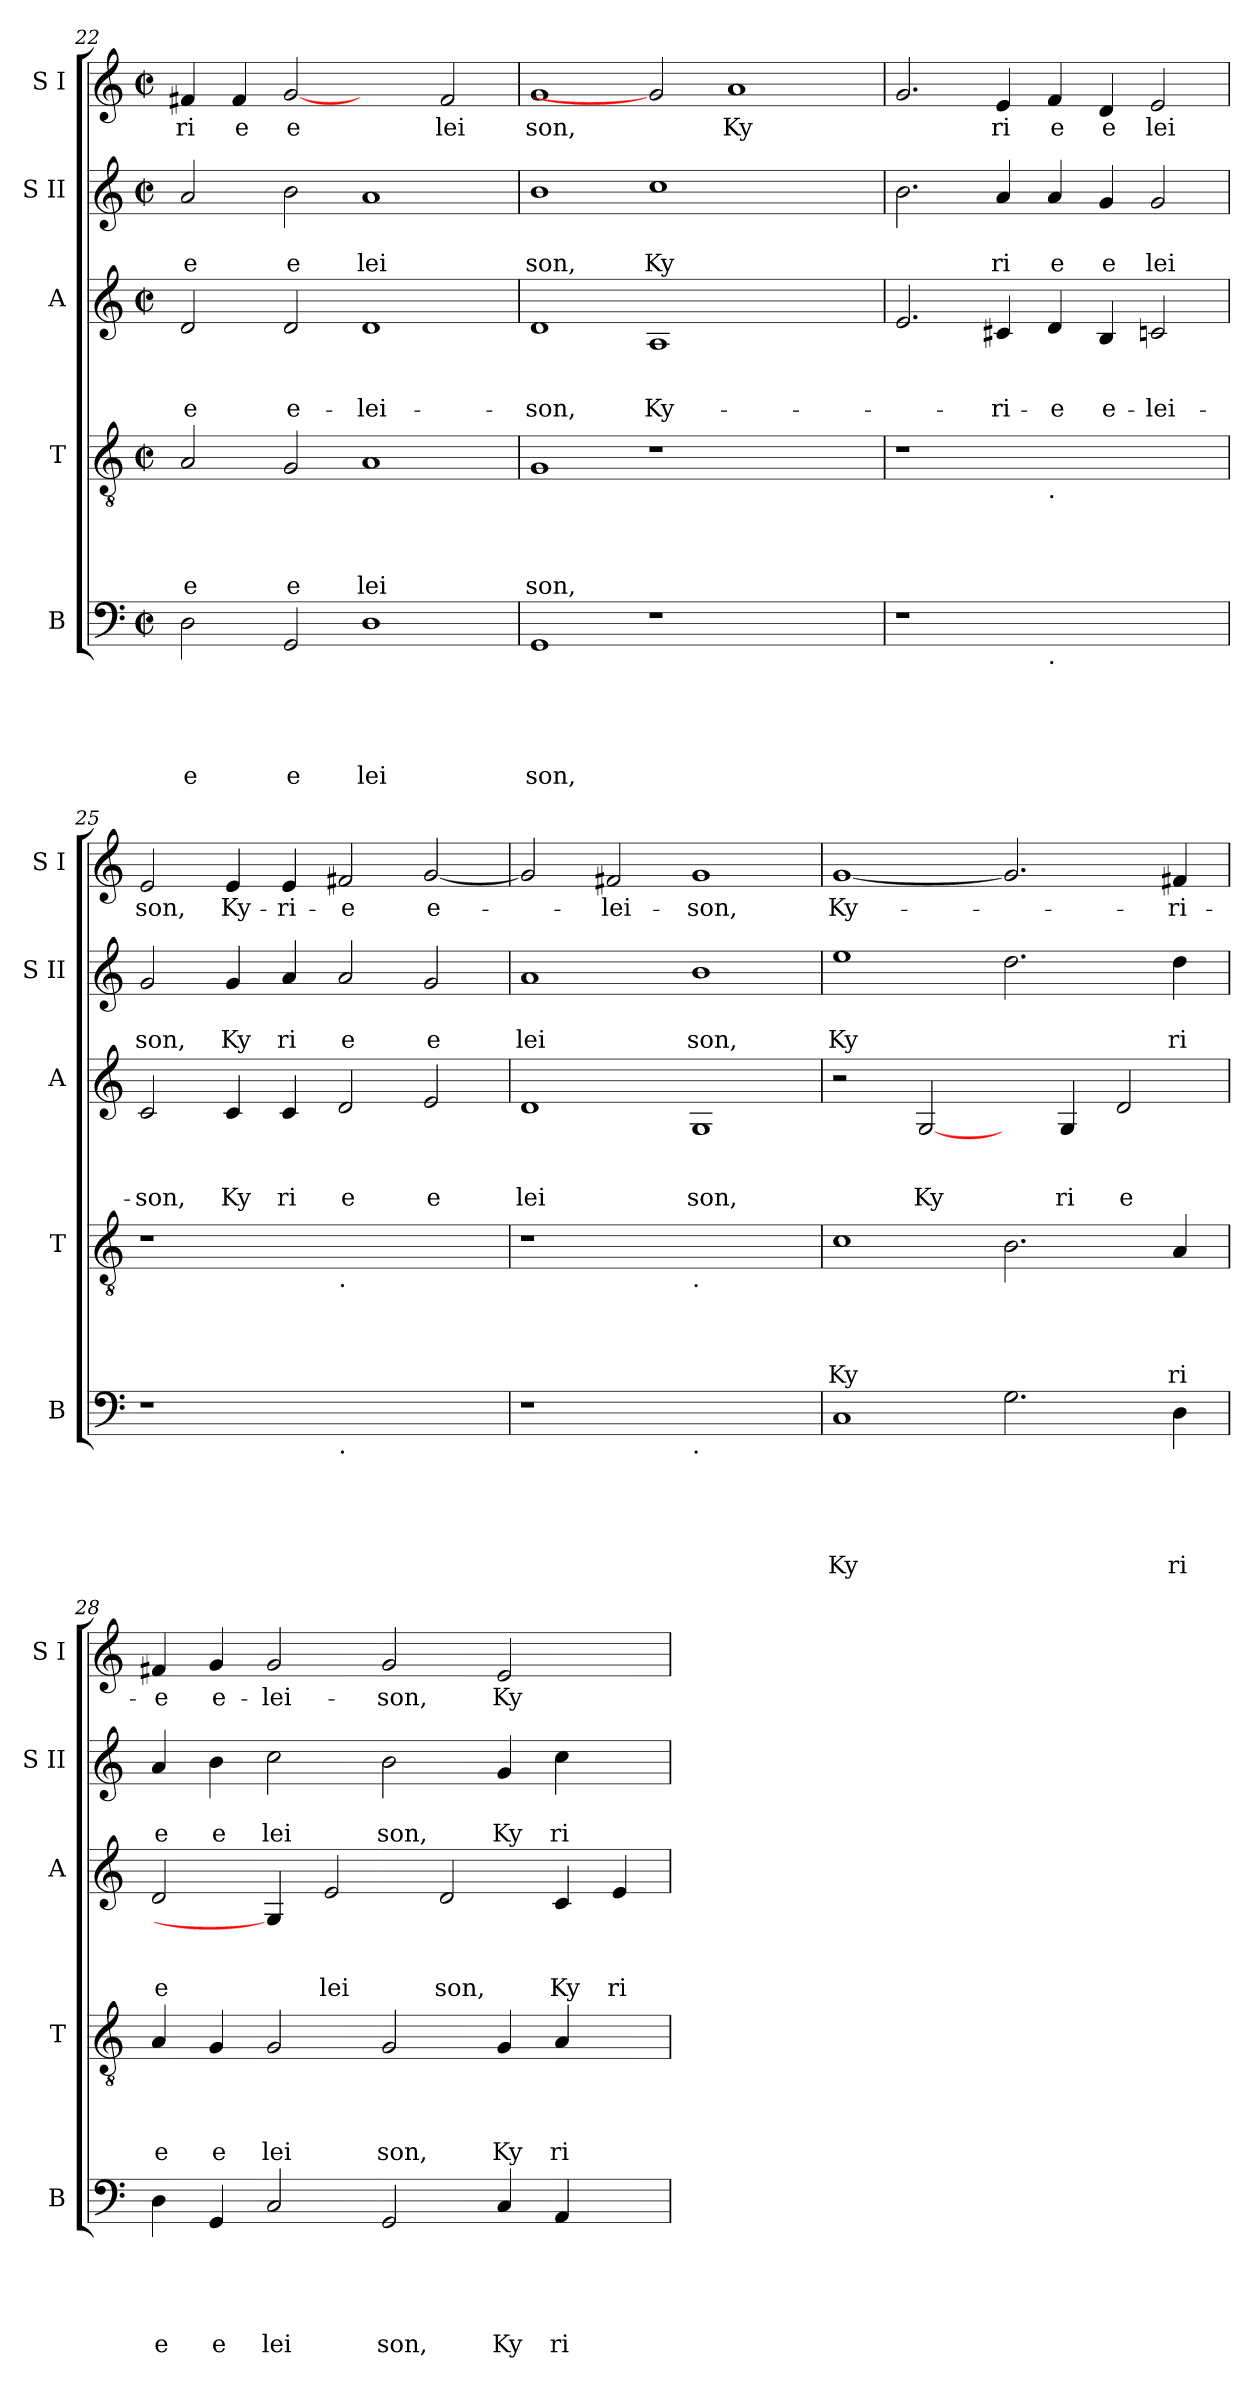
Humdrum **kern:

**kern	**text	**text	**text	**text	**text	**kern	**text	**text	**text	**text	**kern	**text	**text	**text	**kern	**text	**text	**kern	**text
*part5	*part5	*part5	*part5	*part5	*part5	*part4	*part4	*part4	*part4	*part4	*part3	*part3	*part3	*part3	*part2	*part2	*part2	*part1	*part1
*staff5	*staff5	*staff5	*staff5	*staff5	*staff5	*staff4	*staff4	*staff4	*staff4	*staff4	*staff3	*staff3	*staff3	*staff3	*staff2	*staff2	*staff2	*staff1	*staff1
*I"B	*	*	*	*	*	*I"T	*	*	*	*	*I"A	*	*	*	*I"S II	*	*	*I"S I	*
*I'B	*	*	*	*	*	*I'T	*	*	*	*	*I'A	*	*	*	*I'S II	*	*	*I'S I	*
*clefF4	*	*	*	*	*	*clefGv2	*	*	*	*	*clefG2	*	*	*	*clefG2	*	*	*clefG2	*
*k[]	*	*	*	*	*	*k[]	*	*	*	*	*k[]	*	*	*	*k[]	*	*	*k[]	*
*C:	*	*	*	*	*	*C:	*	*	*	*	*C:	*	*	*	*C:	*	*	*C:	*
*M2/2	*	*	*	*	*	*M2/2	*	*	*	*	*M2/2	*	*	*	*M2/2	*	*	*M2/2	*
*met(c|)	*	*	*	*	*	*met(c|)	*	*	*	*	*met(c|)	*	*	*	*met(c|)	*	*	*met(c|)	*
=22	=22	=22	=22	=22	=22	=22	=22	=22	=22	=22	=22	=22	=22	=22	=22	=22	=22	=22	=22
!	!	!	!	!	!LO:LY:b	!	!	!	!	!LO:LY:b	!	!	!	!LO:LY:b	!	!	!LO:LY:b	!	!LO:LY:b
2D\	.	.	.	.	e	2A/	.	.	.	e	2d/	.	.	-e	2a/	.	e	4f#X/	ri
!	!	!	!	!	!	!	!	!	!	!	!	!	!	!	!	!	!	!	!LO:LY:b
.	.	.	.	.	.	.	.	.	.	.	.	.	.	.	.	.	.	4f#/	e
!	!	!	!	!	!LO:LY:b	!	!	!	!	!LO:LY:b	!	!	!	!LO:LY:b	!	!	!LO:LY:b	!	!LO:LY:b
2GG/	.	.	.	.	e	2G/	.	.	.	e	2d/	.	.	e-	2b\	.	e	[2g	e
!	!	!	!	!	!LO:LY:b	!	!	!	!	!LO:LY:b	!	!	!	!LO:LY:b	!	!	!LO:LY:b	!	!
1D	.	.	.	.	lei	1A	.	.	.	lei	1d	.	.	-lei-	1a	.	lei	2ryy	.
!	!	!	!	!	!	!	!	!	!	!	!	!	!	!	!	!	!	!	!LO:LY:b
.	.	.	.	.	.	.	.	.	.	.	.	.	.	.	.	.	.	2f#/	lei
=23	=23	=23	=23	=23	=23	=23	=23	=23	=23	=23	=23	=23	=23	=23	=23	=23	=23	=23	=23
!	!	!	!	!	!LO:LY:b	!	!	!	!	!LO:LY:b	!	!	!	!LO:LY:b	!	!	!LO:LY:b	!	!LO:LY:b
1GG	.	.	.	.	son,	1G	.	.	.	son,	1d	.	.	-son,	1b	.	son,	1g	son,
!	!	!	!	!	!	!	!	!	!	!	!	!	!	!LO:LY:b	!	!	!LO:LY:b	!	!
1r	.	.	.	.	.	1r	.	.	.	.	1A	.	.	Ky-	1cc	.	Ky	2g]	.
!	!	!	!	!	!	!	!	!	!	!	!	!	!	!	!	!	!	!	!LO:LY:b
.	.	.	.	.	.	.	.	.	.	.	.	.	.	.	.	.	.	1a	Ky
2ryy	.	.	.	.	.	2ryy	.	.	.	.	2ryy	.	.	.	2ryy	.	.	.	.
=24	=24	=24	=24	=24	=24	=24	=24	=24	=24	=24	=24	=24	=24	=24	=24	=24	=24	=24	=24
1r	.	.	.	.	.	1r	.	.	.	.	2.e/	.	.	.	2.b\	.	.	2.g/	.
!	!	!	!	!	!	!	!	!	!	!	!	!	!	!LO:LY:b	!	!	!LO:LY:b	!	!LO:LY:b
.	.	.	.	.	.	.	.	.	.	.	4c#X/	.	.	-ri-	4a/	.	ri	4e/	ri
!	!	!	!	!	!	!LO:TX:b:t=.	!	!	!	!	!	!	!	!	!	!	!	!	!
!LO:TX:b:t=.	!	!	!	!	!	!	!	!	!	!	!	!	!	!	!	!	!	!	!
!	!	!	!	!	!	!	!	!	!	!	!	!	!	!LO:LY:b	!	!	!LO:LY:b	!	!LO:LY:b
1ryy	.	.	.	.	.	1ryy	.	.	.	.	4d/	.	.	-e	4a/	.	e	4f/	e
!	!	!	!	!	!	!	!	!	!	!	!	!	!	!LO:LY:b	!	!	!LO:LY:b	!	!LO:LY:b
.	.	.	.	.	.	.	.	.	.	.	4B/	.	.	e-	4g/	.	e	4d/	e
!	!	!	!	!	!	!	!	!	!	!	!	!	!	!LO:LY:b	!	!	!LO:LY:b	!	!LO:LY:b
.	.	.	.	.	.	.	.	.	.	.	2cn/	.	.	-lei-	2g/	.	lei	2e/	lei
!!LO:PB:g=z
=25	=25	=25	=25	=25	=25	=25	=25	=25	=25	=25	=25	=25	=25	=25	=25	=25	=25	=25	=25
!	!	!	!	!	!	!	!	!	!	!	!	!	!	!LO:LY:b	!	!	!LO:LY:b	!	!LO:LY:b
1r	.	.	.	.	.	1r	.	.	.	.	2c/	.	.	-son,	2g/	.	son,	2e/	son,
!	!	!	!	!	!	!	!	!	!	!	!	!	!	!LO:LY:b	!	!	!LO:LY:b	!	!LO:LY:b
.	.	.	.	.	.	.	.	.	.	.	4c/	.	.	Ky	4g/	.	Ky	4e/	Ky-
!	!	!	!	!	!	!	!	!	!	!	!	!	!	!LO:LY:b	!	!	!LO:LY:b	!	!LO:LY:b
.	.	.	.	.	.	.	.	.	.	.	4c/	.	.	ri	4a/	.	ri	4e/	-ri-
!	!	!	!	!	!	!LO:TX:b:t=.	!	!	!	!	!	!	!	!	!	!	!	!	!
!LO:TX:b:t=.	!	!	!	!	!	!	!	!	!	!	!	!	!	!	!	!	!	!	!
!	!	!	!	!	!	!	!	!	!	!	!	!	!	!LO:LY:b	!	!	!LO:LY:b	!	!LO:LY:b
1ryy	.	.	.	.	.	1ryy	.	.	.	.	2d/	.	.	e	2a/	.	e	2f#X/	-e
!	!	!	!	!	!	!	!	!	!	!	!	!	!	!LO:LY:b	!	!	!LO:LY:b	!	!LO:LY:b
.	.	.	.	.	.	.	.	.	.	.	2e/	.	.	e	2g/	.	e	[<2g/	e-
=26	=26	=26	=26	=26	=26	=26	=26	=26	=26	=26	=26	=26	=26	=26	=26	=26	=26	=26	=26
!	!	!	!	!	!	!	!	!	!	!	!	!	!	!LO:LY:b	!	!	!LO:LY:b	!	!
1r	.	.	.	.	.	1r	.	.	.	.	1d	.	.	lei	1a	.	lei	2g/]	.
!	!	!	!	!	!	!	!	!	!	!	!	!	!	!	!	!	!	!	!LO:LY:b
.	.	.	.	.	.	.	.	.	.	.	.	.	.	.	.	.	.	2f#/	-lei-
!	!	!	!	!	!	!LO:TX:b:t=.	!	!	!	!	!	!	!	!	!	!	!	!	!
!LO:TX:b:t=.	!	!	!	!	!	!	!	!	!	!	!	!	!	!	!	!	!	!	!
!	!	!	!	!	!	!	!	!	!	!	!	!	!	!LO:LY:b	!	!	!LO:LY:b	!	!LO:LY:b
1ryy	.	.	.	.	.	1ryy	.	.	.	.	1G	.	.	son,	1b	.	son,	1g	-son,
=27	=27	=27	=27	=27	=27	=27	=27	=27	=27	=27	=27	=27	=27	=27	=27	=27	=27	=27	=27
!	!	!	!	!	!LO:LY:b	!	!	!	!	!LO:LY:b	!	!	!	!	!	!	!LO:LY:b	!	!LO:LY:b
1C	.	.	.	.	Ky	1c	.	.	.	Ky	2r	.	.	.	1ee	.	Ky	[<1g	Ky-
!	!	!	!	!	!	!	!	!	!	!	!	!	!	!LO:LY:b	!	!	!	!	!
.	.	.	.	.	.	.	.	.	.	.	[2G/	.	.	Ky	.	.	.	.	.
2.G\	.	.	.	.	.	2.B\	.	.	.	.	4ryy	.	.	.	2.dd\	.	.	2.g/]	.
!	!	!	!	!	!	!	!	!	!	!	!	!	!	!LO:LY:b	!	!	!	!	!
.	.	.	.	.	.	.	.	.	.	.	4G/	.	.	ri	.	.	.	.	.
!	!	!	!	!	!	!	!	!	!	!	!	!	!	!LO:LY:b	!	!	!	!	!
.	.	.	.	.	.	.	.	.	.	.	2d/	.	.	e	.	.	.	.	.
!	!	!	!	!	!LO:LY:b	!	!	!	!	!LO:LY:b	!	!	!	!	!	!	!LO:LY:b	!	!LO:LY:b
4D\	.	.	.	.	ri	4A/	.	.	.	ri	.	.	.	.	4dd\	.	ri	4f#X/	-ri-
=28	=28	=28	=28	=28	=28	=28	=28	=28	=28	=28	=28	=28	=28	=28	=28	=28	=28	=28	=28
!	!	!	!	!	!LO:LY:b	!	!	!	!	!LO:LY:b	!	!	!	!LO:LY:b	!	!	!LO:LY:b	!	!LO:LY:b
4D\	.	.	.	.	e	4A/	.	.	.	e	2d/	.	.	e	4a/	.	e	4f#X/	-e
!	!	!	!	!	!LO:LY:b	!	!	!	!	!LO:LY:b	!	!	!	!	!	!	!LO:LY:b	!	!LO:LY:b
4GG/	.	.	.	.	e	4G/	.	.	.	e	.	.	.	.	4b\	.	e	4g/	e-
!	!	!	!	!	!LO:LY:b	!	!	!	!	!LO:LY:b	!	!	!	!	!	!	!LO:LY:b	!	!LO:LY:b
2C/	.	.	.	.	lei	2G/	.	.	.	lei	4G/]	.	.	.	2cc\	.	lei	2g/	-lei-
!	!	!	!	!	!	!	!	!	!	!	!	!	!	!LO:LY:b	!	!	!	!	!
.	.	.	.	.	.	.	.	.	.	.	2e/	.	.	lei	.	.	.	.	.
!	!	!	!	!	!LO:LY:b	!	!	!	!	!LO:LY:b	!	!	!	!	!	!	!LO:LY:b	!	!LO:LY:b
2GG/	.	.	.	.	son,	2G/	.	.	.	son,	.	.	.	.	2b\	.	son,	2g/	-son,
!	!	!	!	!	!	!	!	!	!	!	!	!	!	!LO:LY:b	!	!	!	!	!
.	.	.	.	.	.	.	.	.	.	.	2d/	.	.	son,	.	.	.	.	.
!	!	!	!	!	!LO:LY:b	!	!	!	!	!LO:LY:b	!	!	!	!	!	!	!LO:LY:b	!	!LO:LY:b
4C/	.	.	.	.	Ky	4G/	.	.	.	Ky	.	.	.	.	4g/	.	Ky	2e/	Ky-
!	!	!	!	!	!LO:LY:b	!	!	!	!	!LO:LY:b	!	!	!	!LO:LY:b	!	!	!LO:LY:b	!	!
4AA/	.	.	.	.	ri	4A/	.	.	.	ri	4c/	.	.	Ky	4cc\	.	ri	.	.
!	!	!	!	!	!	!	!	!	!	!	!	!	!	!LO:LY:b	!	!	!	!	!
4ryy	.	.	.	.	.	4ryy	.	.	.	.	4e/	.	.	ri	4ryy	.	.	4ryy	.
=	=	=	=	=	=	=	=	=	=	=	=	=	=	=	=	=	=	=	=
*-	*-	*-	*-	*-	*-	*-	*-	*-	*-	*-	*-	*-	*-	*-	*-	*-	*-	*-	*-
